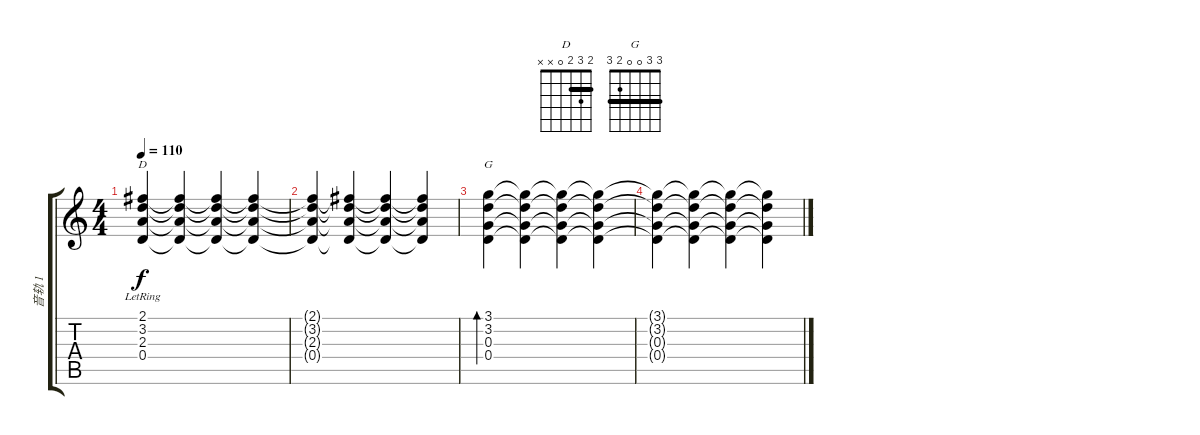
\track ("音轨 1" "音轨 1") {instrument acousticguitarnylon}
\staff {score tabs}
\tuning (E4 B3 G3 D3 A2 E2) {hide}
\chord ("D" 2 3 2 0 x x) {barre 2}
\chord ("G" 3 3 0 0 2 3) {barre 3}
\ts (4 4)
\tempo 110
\clef g2
\ks c
(2.1{lr} 3.2 2.3 0.4).4{ch "D" dy f} (2.1{t} 3.2{t} 2.3{t} 0.4{t}).4 (2.1{t} 3.2{t} 2.3{t} 0.4{t}).4 (2.1{t} 3.2{t} 2.3{t} 0.4{t}).4 |
(2.1{t} 3.2{t} 2.3{t} 0.4{t}).4 (2.1{t} 3.2{t} 2.3{t} 0.4{t}).4 (2.1{t} 3.2{t} 2.3{t} 0.4{t}).4 (2.1{t} 3.2{t} 2.3{t} 0.4{t}).4 |
(3.1 3.2 0.3 0.4).4{bd 480 ch "G"} (3.1{t} 3.2{t} 0.3{t} 0.4{t}).4 (3.1{t} 3.2{t} 0.3{t} 0.4{t}).4 (3.1{t} 3.2{t} 0.3{t} 0.4{t}).4 |
(3.1{t} 3.2{t} 0.3{t} 0.4{t}).4 (3.1{t} 3.2{t} 0.3{t} 0.4{t}).4 (3.1{t} 3.2{t} 0.3{t} 0.4{t}).4 (3.1{t} 3.2{t} 0.3{t} 0.4{t}).4
